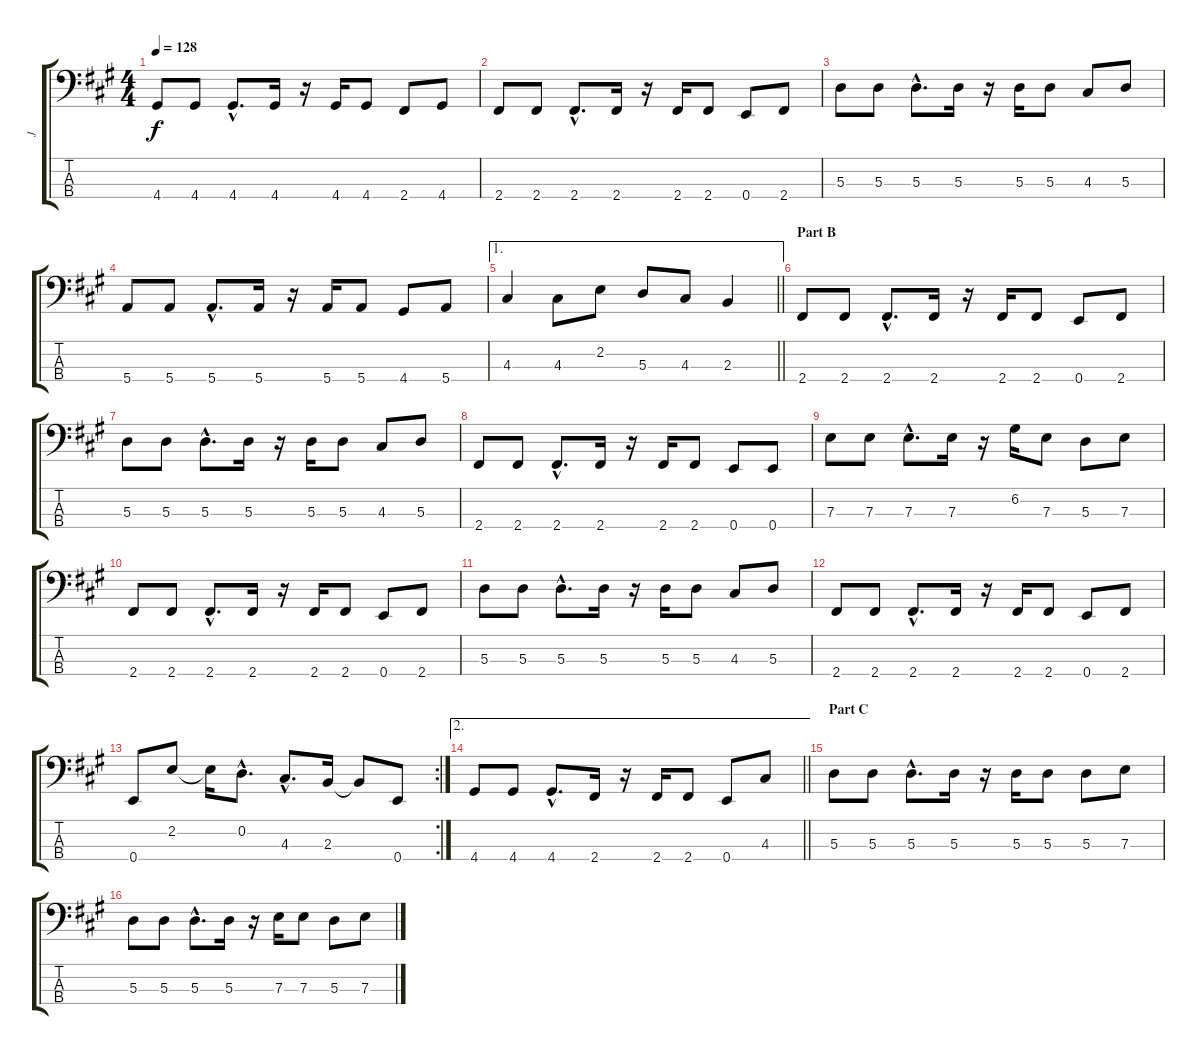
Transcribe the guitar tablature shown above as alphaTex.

\track ("J" "J") {instrument electricbasspick}
\staff {score tabs}
\tuning (G2 D2 A1 E1) {hide}
\ts (4 4)
\tempo 128
\clef f4
\ks a
4.4.8{dy f} 4.4.8 4.4{hac}.8{d} 4.4.16 r.16 4.4.16 4.4.8 2.4.8 4.4.8 |
2.4.8 2.4.8 2.4{hac}.8{d} 2.4.16 r.16 2.4.16 2.4.8 0.4.8 2.4.8 |
5.3.8 5.3.8 5.3{hac}.8{d} 5.3.16 r.16 5.3.16 5.3.8 4.3.8 5.3.8 |
5.4.8 5.4.8 5.4{hac}.8{d} 5.4.16 r.16 5.4.16 5.4.8 4.4.8 5.4.8 |
\ae 1
\barLineRight lightlight
4.3.4 4.3.8 2.2.8 5.3.8 4.3.8 2.3.4 |
\section ("" "Part B")
2.4.8 2.4.8 2.4{hac}.8{d} 2.4.16 r.16 2.4.16 2.4.8 0.4.8 2.4.8 |
5.3.8 5.3.8 5.3{hac}.8{d} 5.3.16 r.16 5.3.16 5.3.8 4.3.8 5.3.8 |
2.4.8 2.4.8 2.4{hac}.8{d} 2.4.16 r.16 2.4.16 2.4.8 0.4.8 0.4.8 |
7.3.8 7.3.8 7.3{hac}.8{d} 7.3.16 r.16 6.2.16 7.3.8 5.3.8 7.3.8 |
2.4.8 2.4.8 2.4{hac}.8{d} 2.4.16 r.16 2.4.16 2.4.8 0.4.8 2.4.8 |
5.3.8 5.3.8 5.3{hac}.8{d} 5.3.16 r.16 5.3.16 5.3.8 4.3.8 5.3.8 |
2.4.8 2.4.8 2.4{hac}.8{d} 2.4.16 r.16 2.4.16 2.4.8 0.4.8 2.4.8 |
\rc 2
0.4.8 2.2.8 2.2{t}.16 0.2{hac}.8{d} 4.3{hac}.8{d} 2.3.16 2.3{t}.8 0.4.8 |
\ae 2
\barLineRight lightlight
4.4.8 4.4.8 4.4{hac}.8{d} 2.4.16 r.16 2.4.16 2.4.8 0.4.8 4.3.8 |
\section ("" "Part C")
5.3.8 5.3.8 5.3{hac}.8{d} 5.3.16 r.16 5.3.16 5.3.8 5.3.8 7.3.8 |
5.3.8 5.3.8 5.3{hac}.8{d} 5.3.16 r.16 7.3.16 7.3.8 5.3.8 7.3.8
